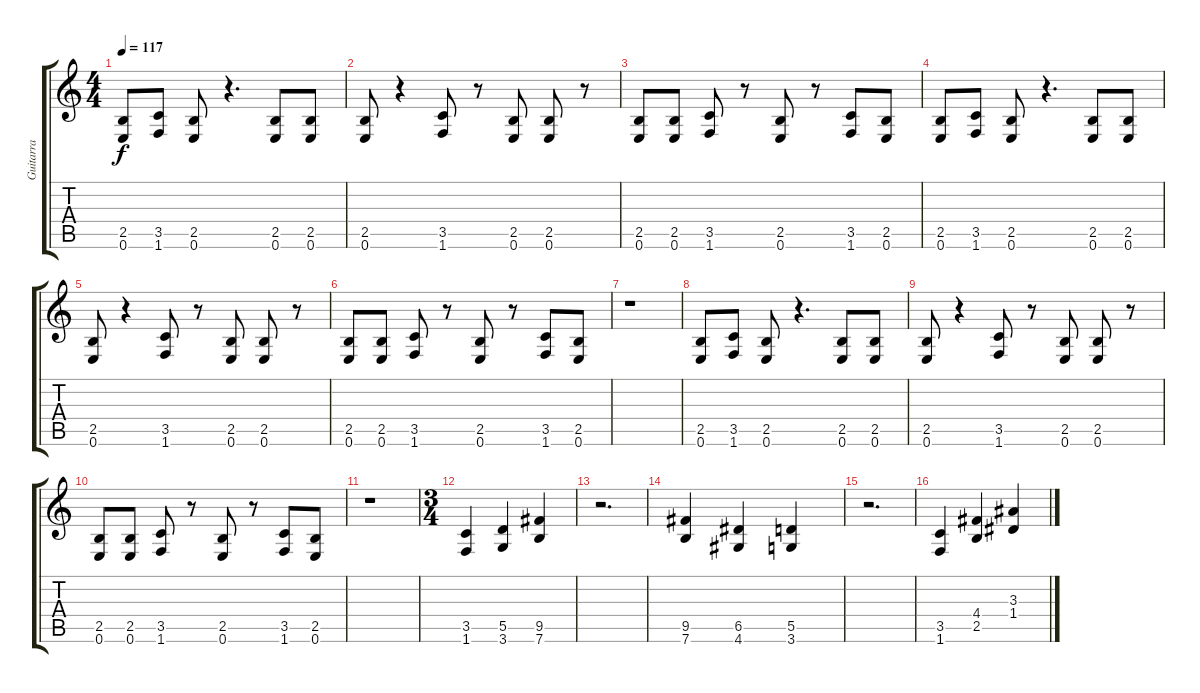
\track ("Guitarra" "Guitarra") {instrument distortionguitar}
\staff {score tabs}
\tuning (E4 B3 G3 D3 A2 E2) {hide}
\ts (4 4)
\tempo 117
\clef g2
\ks c
(2.5 0.6).8{dy f} (3.5 1.6).8 (2.5 0.6).8 r.4{d} (2.5 0.6).8 (2.5 0.6).8 |
(2.5 0.6).8 r.4 (3.5 1.6).8 r.8 (2.5 0.6).8 (2.5 0.6).8 r.8 |
(2.5 0.6).8 (2.5 0.6).8 (3.5 1.6).8 r.8 (2.5 0.6).8 r.8 (3.5 1.6).8 (2.5 0.6).8 |
(2.5 0.6).8 (3.5 1.6).8 (2.5 0.6).8 r.4{d} (2.5 0.6).8 (2.5 0.6).8 |
(2.5 0.6).8 r.4 (3.5 1.6).8 r.8 (2.5 0.6).8 (2.5 0.6).8 r.8 |
(2.5 0.6).8 (2.5 0.6).8 (3.5 1.6).8 r.8 (2.5 0.6).8 r.8 (3.5 1.6).8 (2.5 0.6).8 |
r.1 |
(2.5 0.6).8 (3.5 1.6).8 (2.5 0.6).8 r.4{d} (2.5 0.6).8 (2.5 0.6).8 |
(2.5 0.6).8 r.4 (3.5 1.6).8 r.8 (2.5 0.6).8 (2.5 0.6).8 r.8 |
(2.5 0.6).8 (2.5 0.6).8 (3.5 1.6).8 r.8 (2.5 0.6).8 r.8 (3.5 1.6).8 (2.5 0.6).8 |
r.1 |
\ts (3 4)
(3.5 1.6).4 (5.5 3.6).4 (9.5 7.6).4 |
r.2{d} |
(9.5 7.6).4 (6.5 4.6).4 (5.5 3.6).4 |
r.2{d} |
(3.5 1.6).4 (4.4 2.5).4 (3.3 1.4).4
